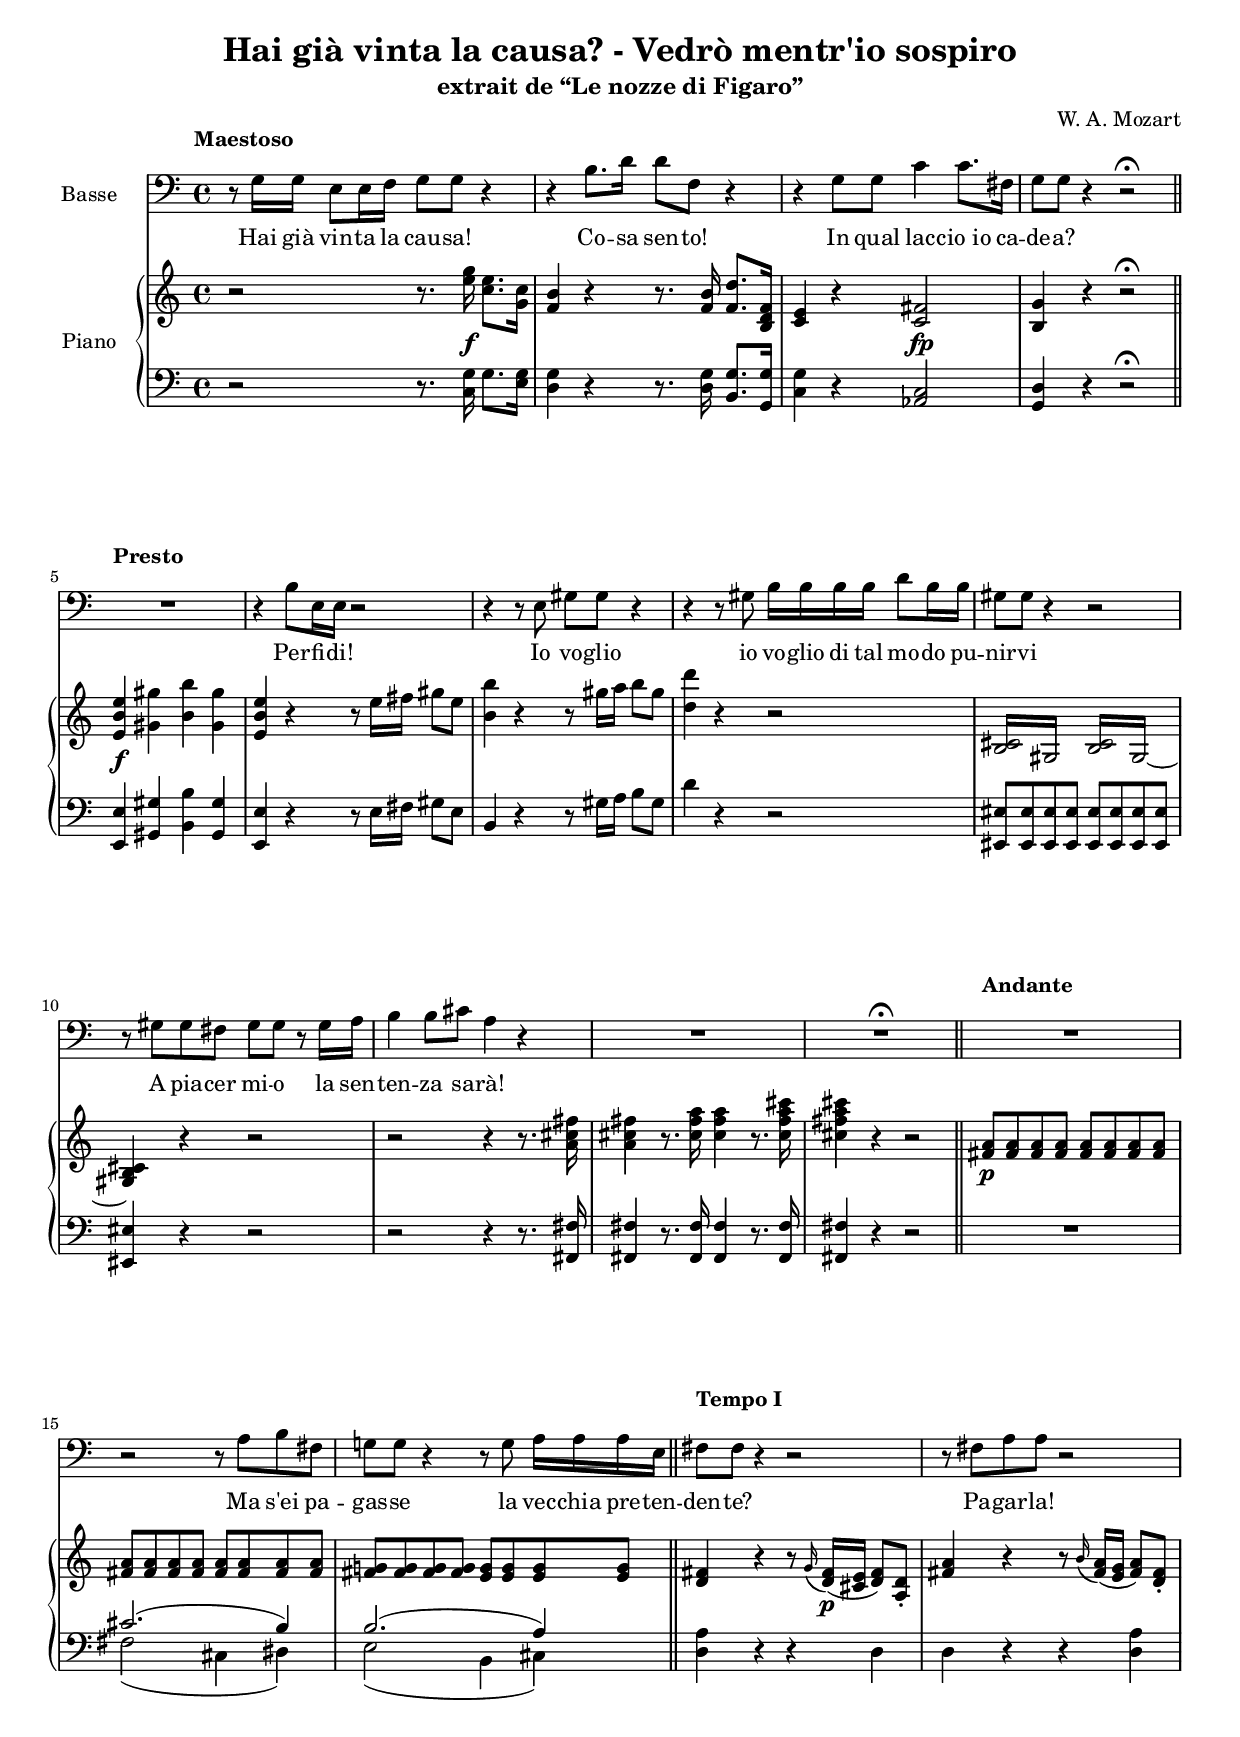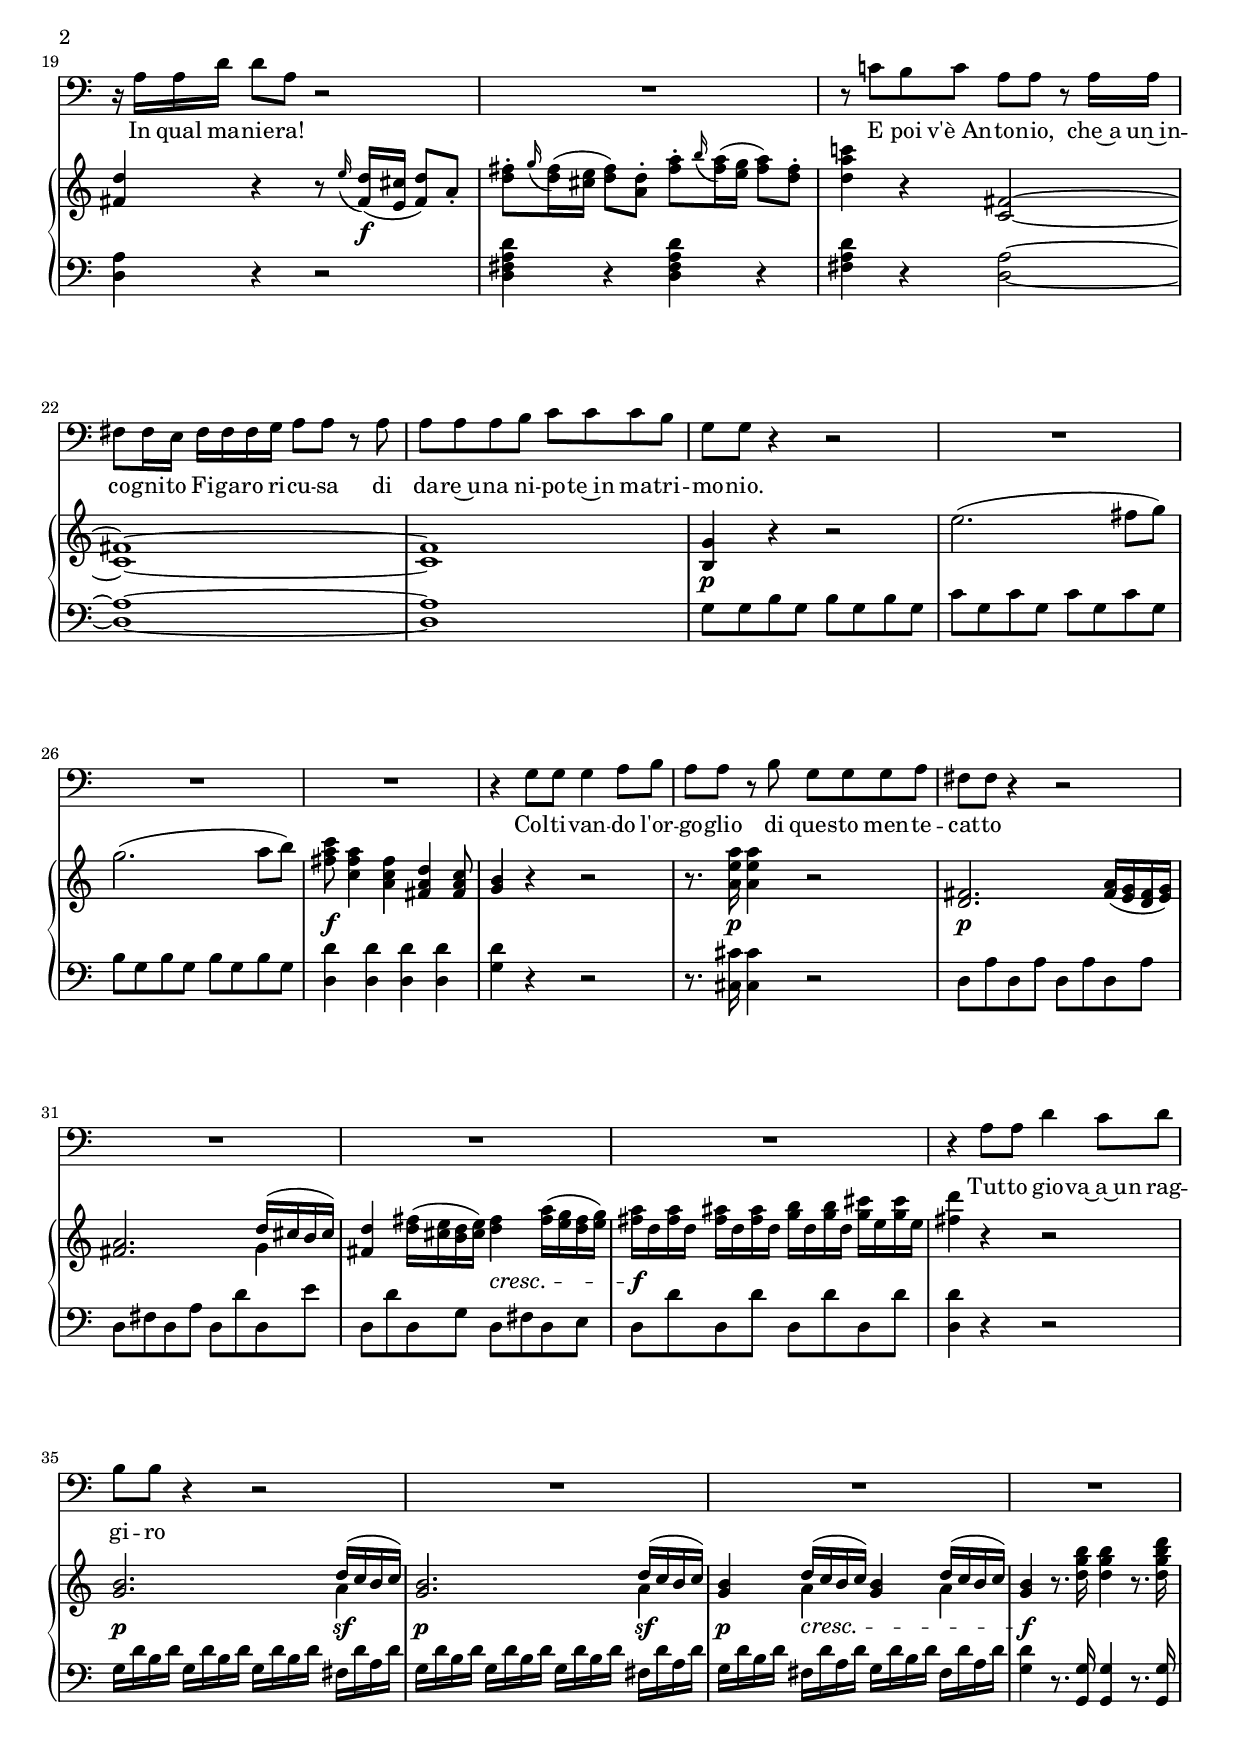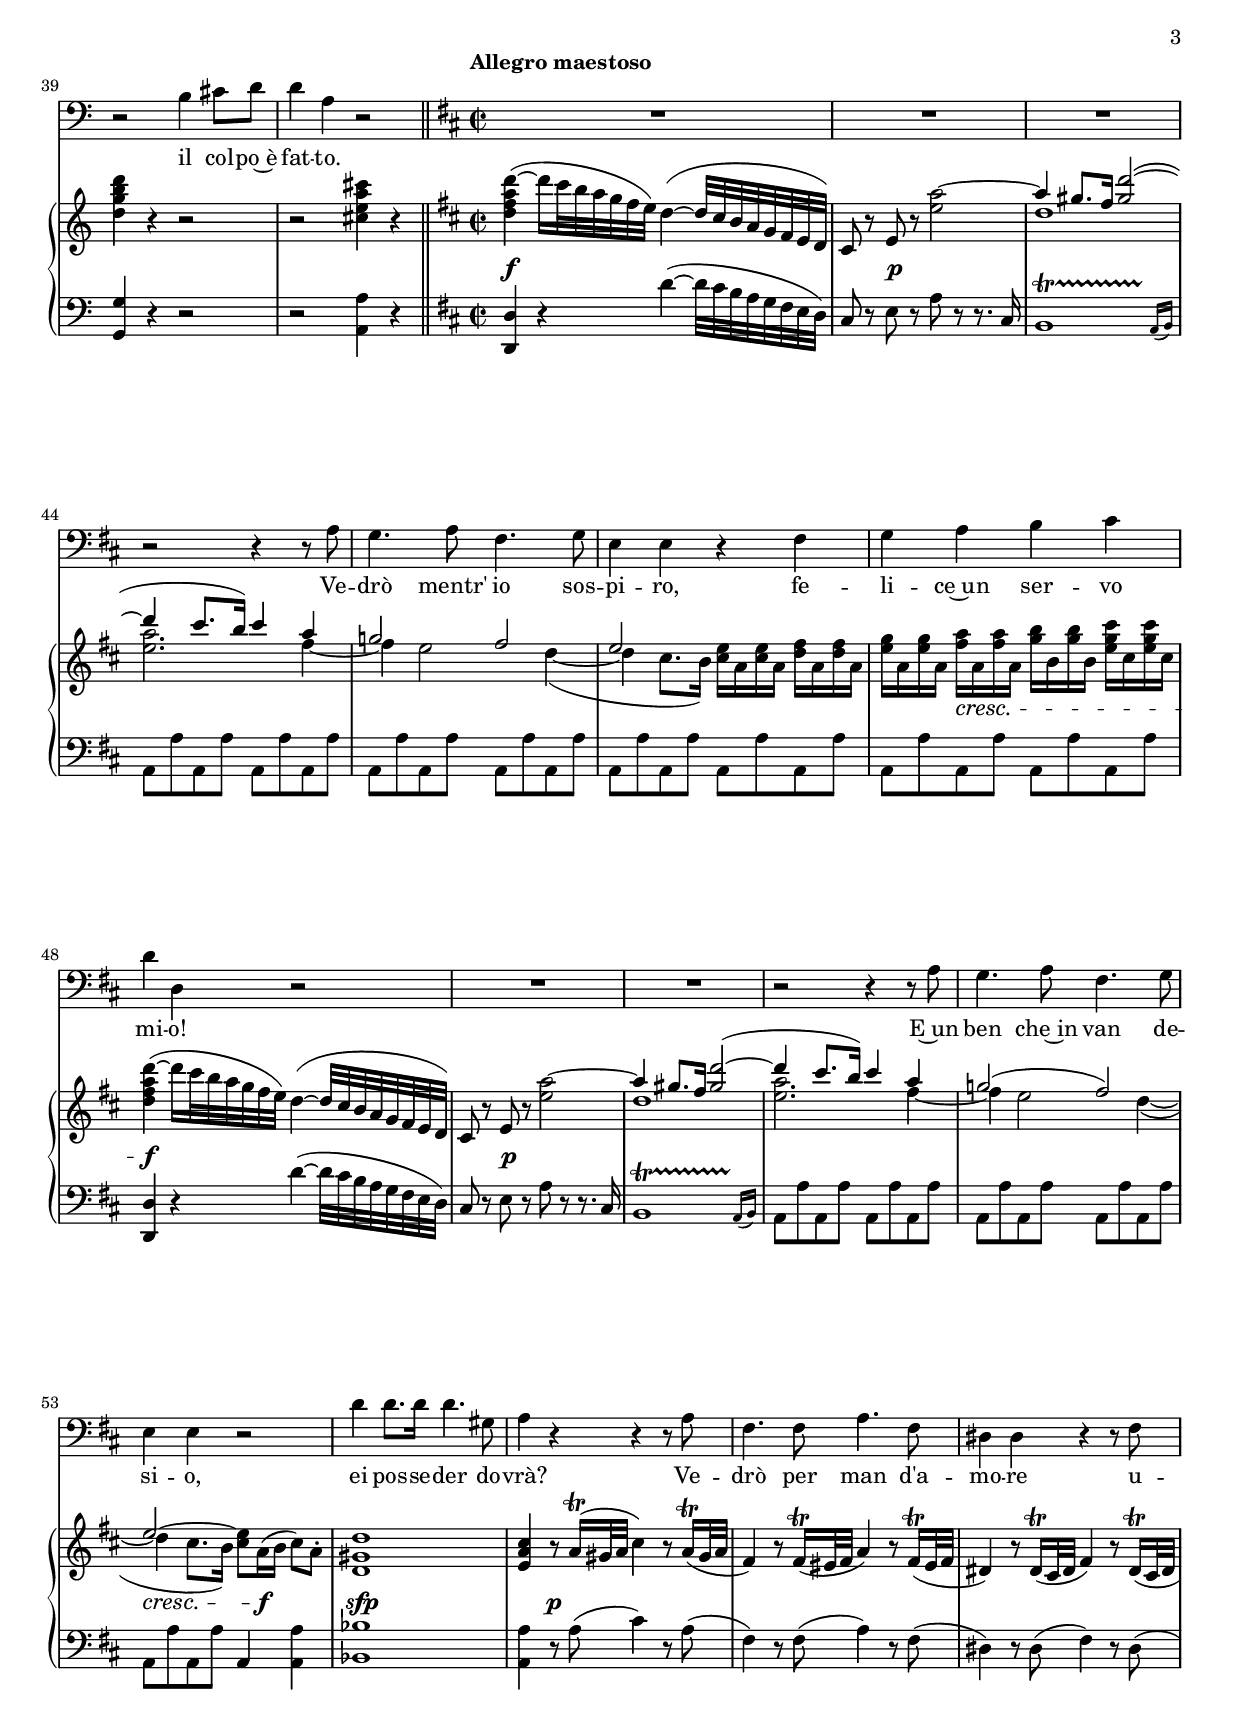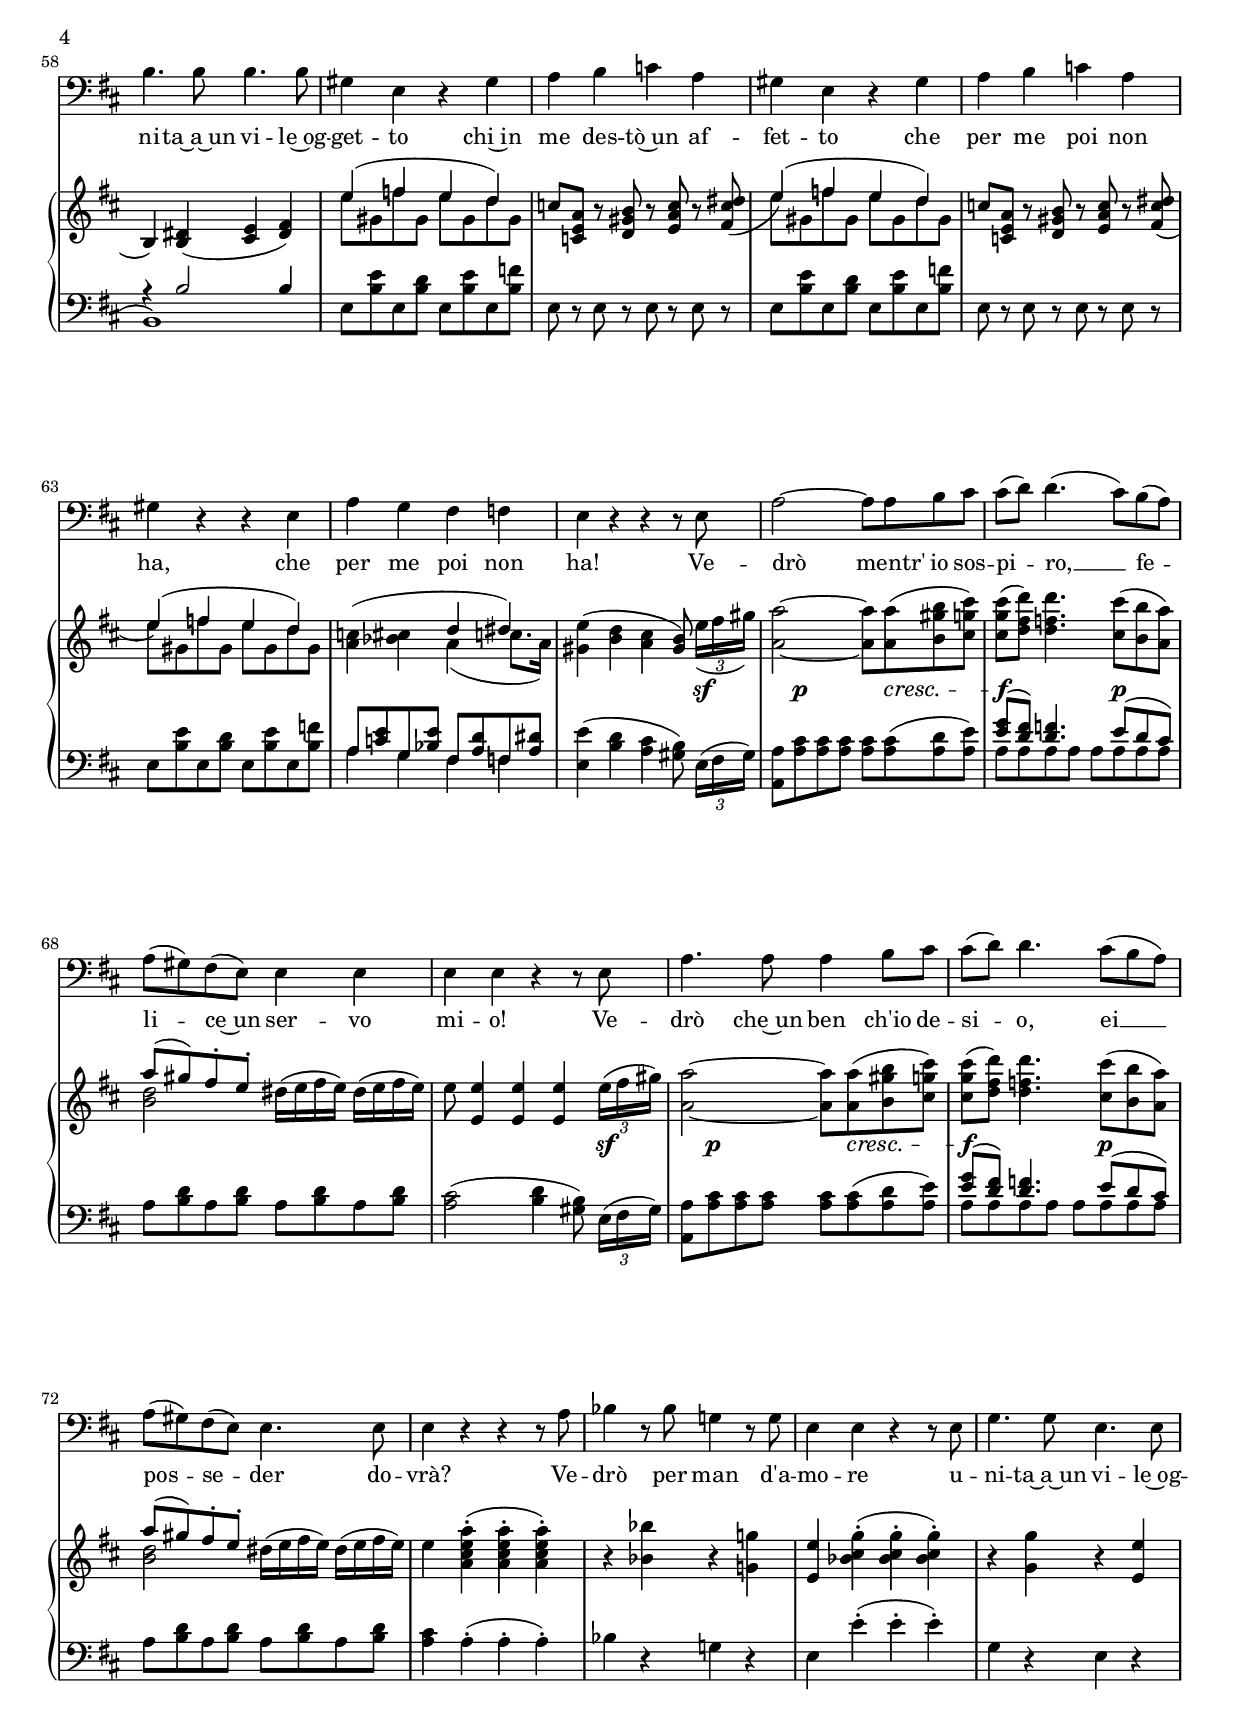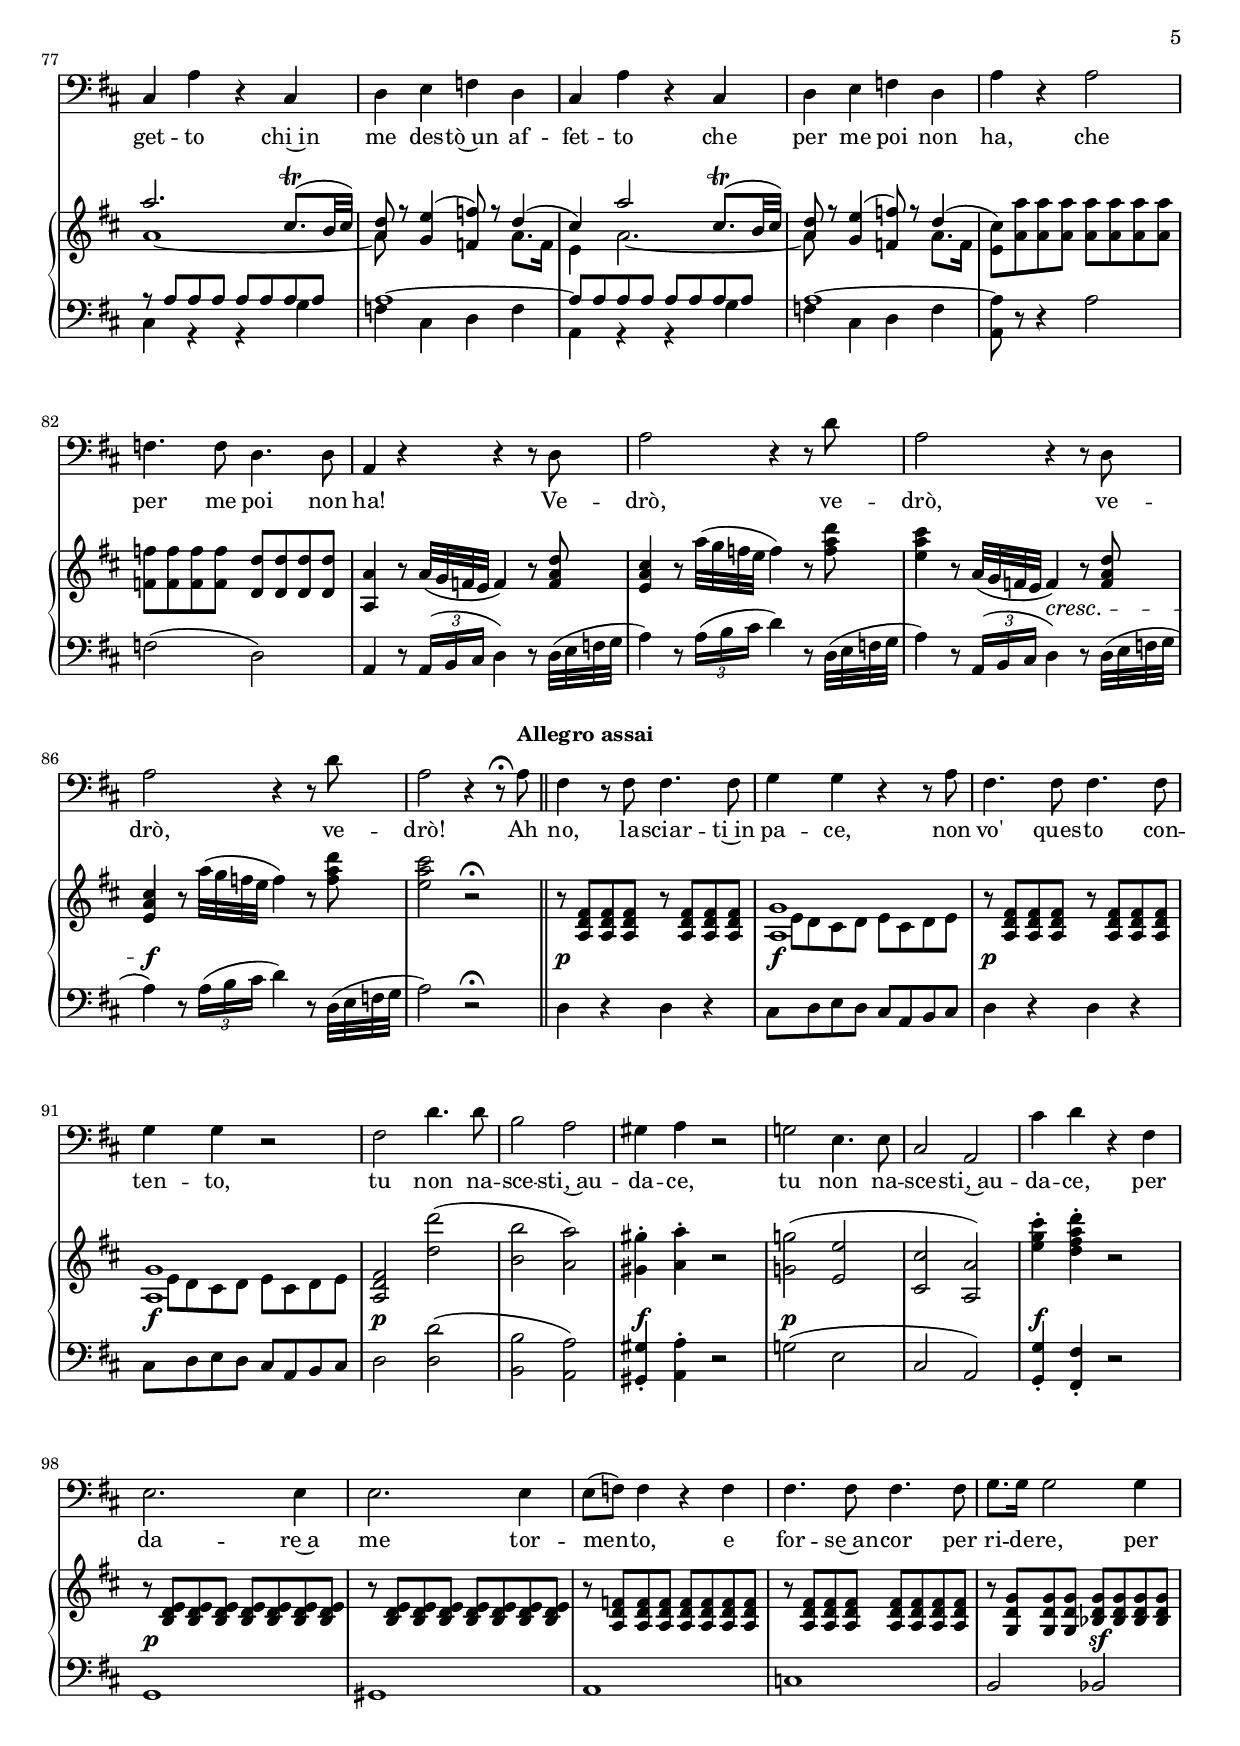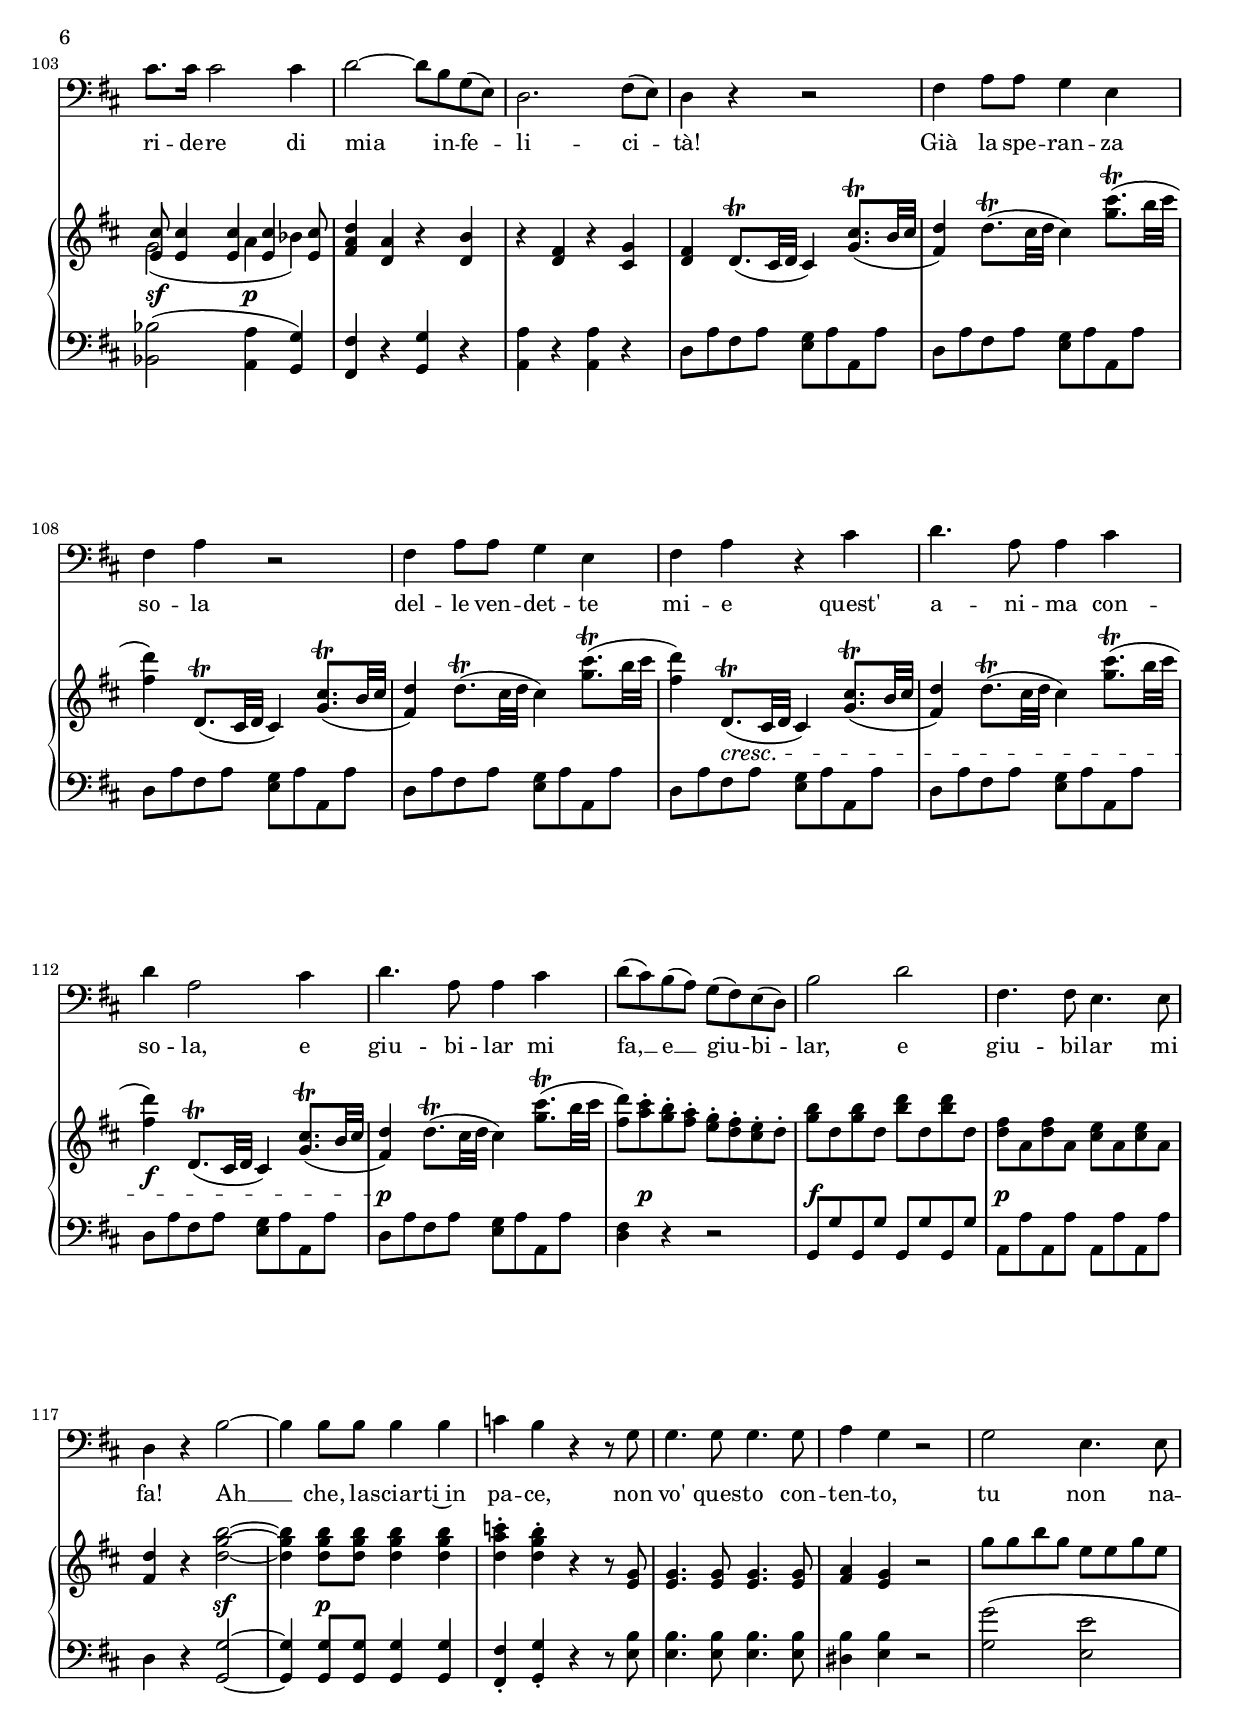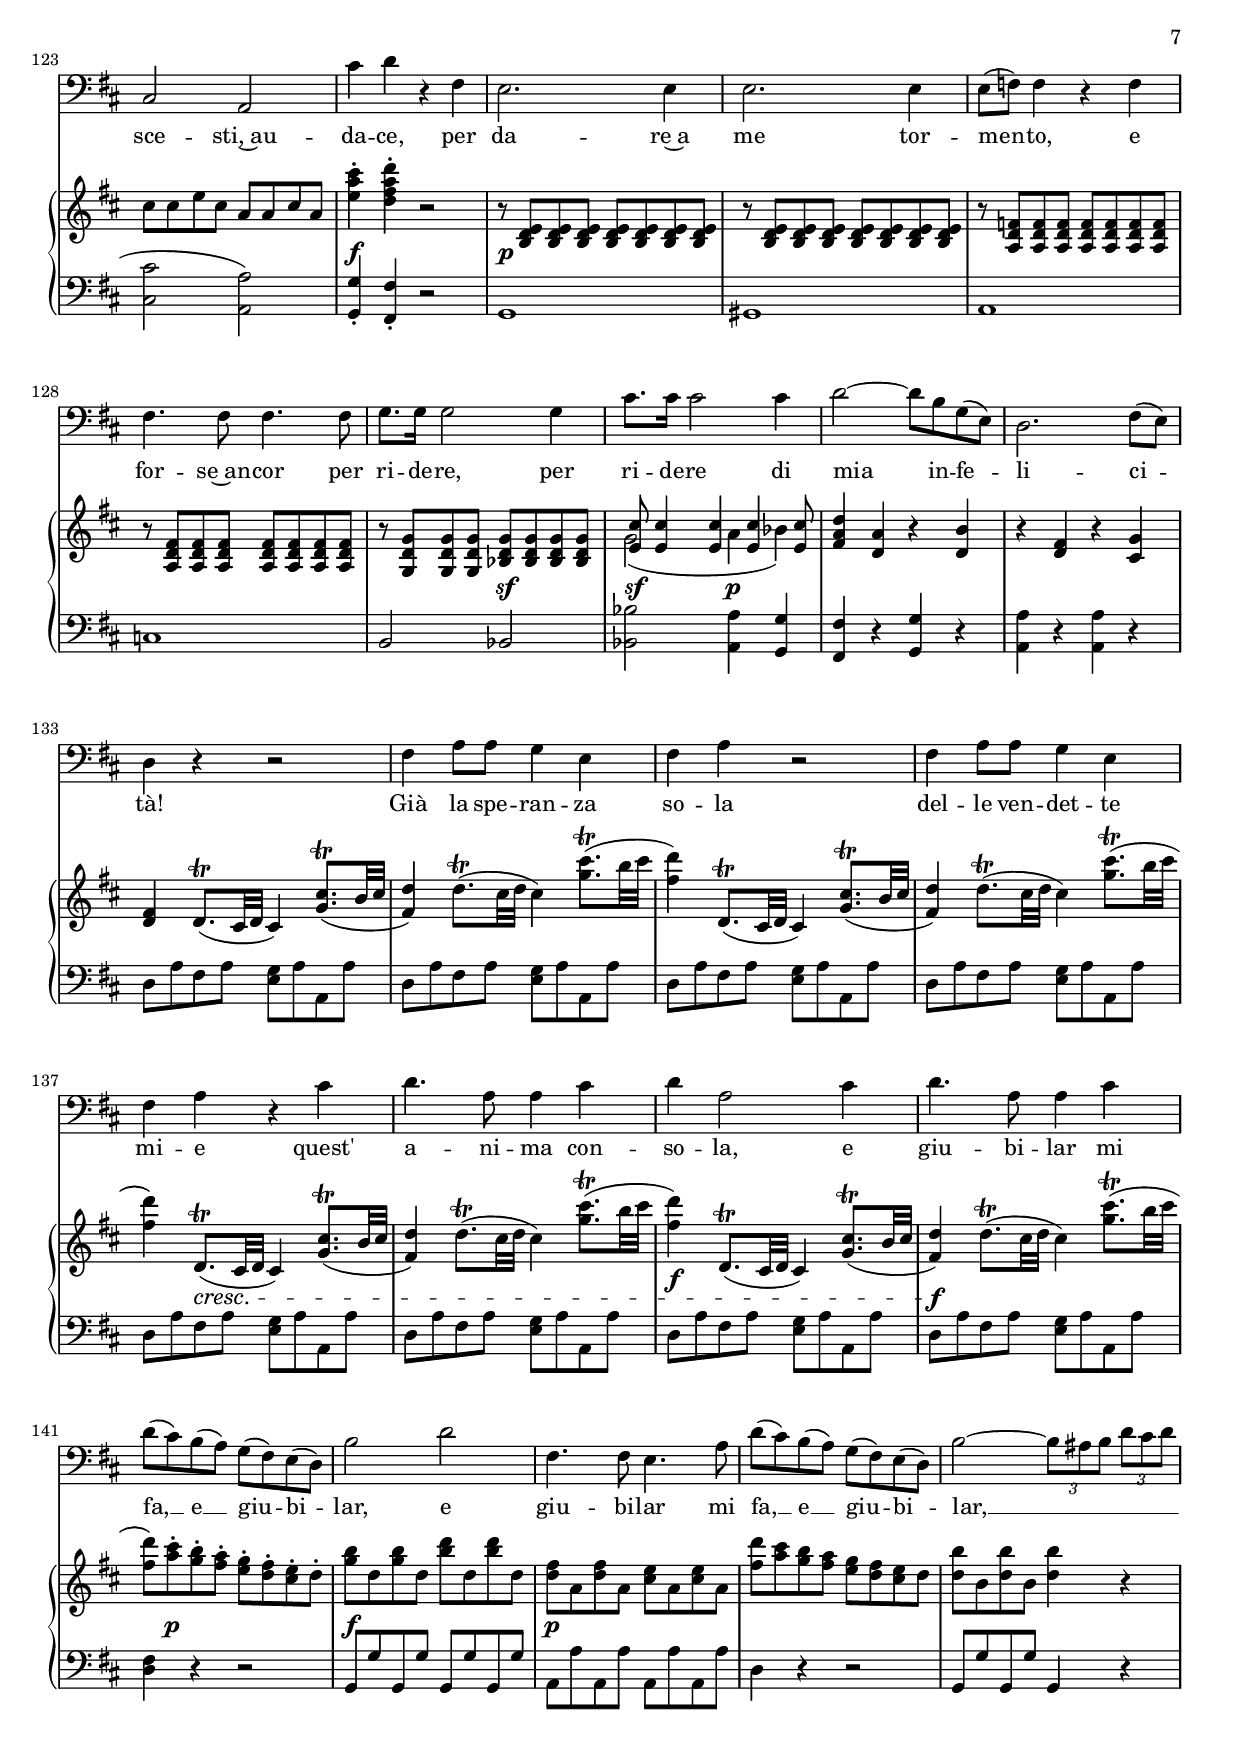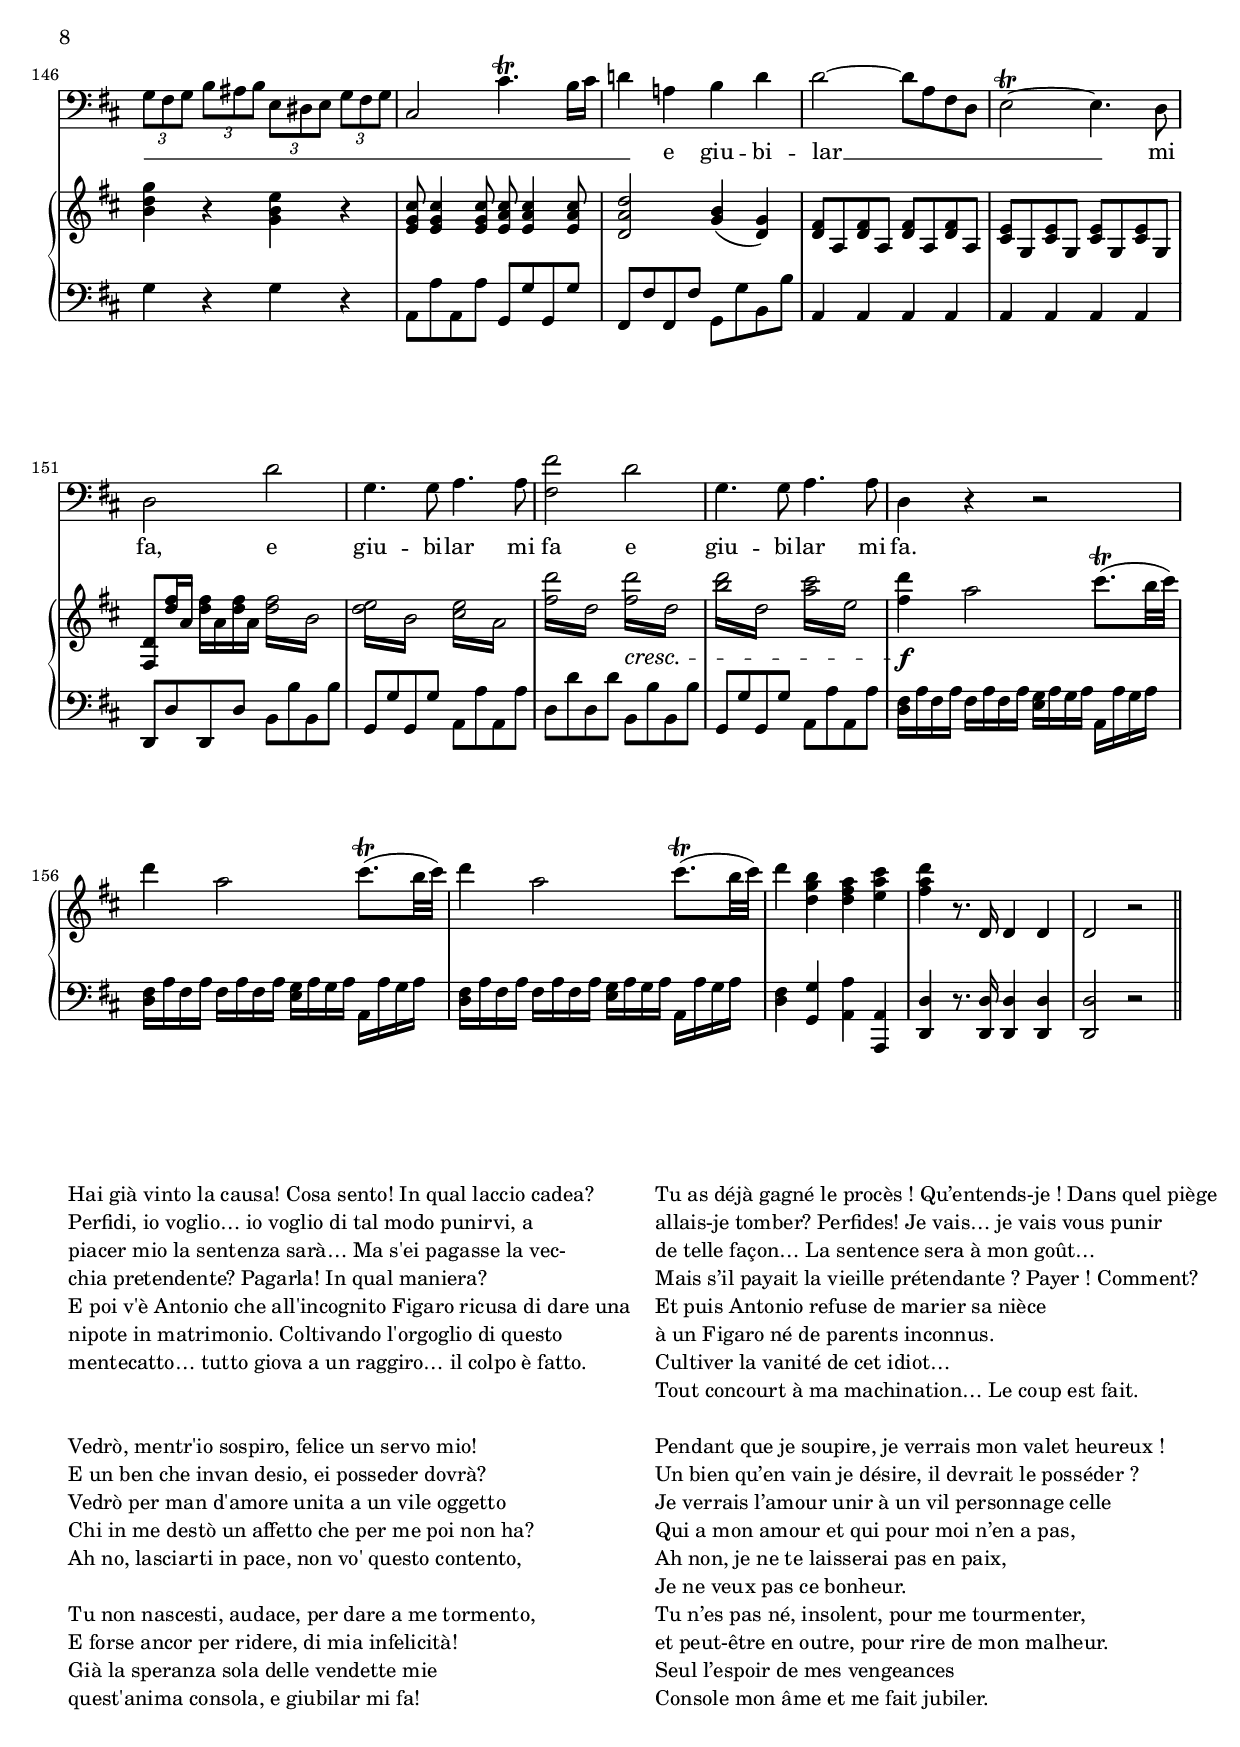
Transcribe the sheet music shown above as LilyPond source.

\version "2.17.12"

\header {
  title = "Hai già vinta la causa? - Vedrò mentr'io sospiro"
  subtitle = "extrait de “Le nozze di Figaro”"
  composer = "W. A. Mozart"
  % Supprimer le pied de page par défaut
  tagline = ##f
}
#(set-global-staff-size 18)
global = {
  \key c \major
  \time 4/4

}

bassVoice = \relative c' {
  \global
  \dynamicUp
  \set Staff.midiInstrument = "choir aahs"
  % En avant la musique !
  \set Score.tempoHideNote = ##t
  \override Score.MetronomeMark.padding = #3
  \tempo "Maestoso" 4=66
  r8 g16 g e8 e16 f g8 g r4
  r4 b8. d16 d8 f, r4
  r4 g8 g c4 c8. fis,16
  g8 g r4 r2\fermata \bar"||" \break

  \tempo "Presto" 4 = 150
  R1
  r4 b8 e,16 e r2
  r4 r8 e gis gis r4
  r4 r8 gis b16  b b b d8 b16 b
  gis8 gis r4 r2
  r8 gis gis fis gis gis r gis16 a
  b4 b8 cis a4 r
  R1
  R1\fermataMarkup \bar"||"

  \tempo"Andante" 4 =76
  R1
  r2 r8 a b fis
  g!8 g r4 r8 g a16 a a e \bar"||"
  \tempo"Tempo I" 4 = 130
  fis8 fis r4 r2
  r8 fis a a r2
  r16 a a d d8 a r2
  R1
  r8 c! b c a a r8 a16 a
  fis8 fis16 e fis fis fis g a8 a r a
  a8 a a b c c c b
  g8 g r4 r2
  R1*3
  r4 g8 g g4 a8 b
  a8 a r b g g g a
  fis8 fis r4 r2
  R1*3
  r4 a8 a d4 c8 d
  b8 b r4 r2
  R1*3
  r2 b4 cis8 d
  d4 a r2 \bar"||"

  \key d \major \tempo"Allegro maestoso" 2 = 60 \time 2/2
  R1*3
  r2 r4 r8 a8
  g4. a8 fis4. g8
  e4 e r fis
  g4 a b cis
  d4 d, r2
  R1*2
  r2 r4 r8 a'
  g4. a8 fis4. g8
  e4 e r2
  d'4 d8. d16 d4. gis,8
  a4 r r r8 a
  fis4. fis8 a4. fis8
  dis4 dis r4 r8 fis8
  b4. b8 b4. b8
  gis4 e r gis
  a4 b c a
  gis4 e r gis
  a4 b c a
  gis4 r r e
  a4 g fis f
  e4 r r r8 e
  a2 ~a8 a b cis
  cis8( d) d4.(cis8) b( a)
  a8( gis) fis( e) e4 e
  e4 e4 r4 r8 e
  a4. a8 a4 b8 cis
  cis8( d) d4. cis8( b a)
  a8( gis) fis( e) e4. e8
  e4 r r r8 a
  bes4 r8 bes g!4 r8 g
  e4 e r4 r8 e
  g4. g8 e4. e8
  cis4 a' r cis,
  d4 e f d
  cis4 a' r cis,
  d4 e f d
  a'4 r a2
  f4. f8 d4. d8
  a4 r r r8 d8
  a'2 r4 r8 d
  a2 r4 r8 d,
  a'2 r4 r8 d
  a2 r4 r8\fermata \tempo"Allegro assai" 2 = 84 a8 \bar"||"
  fis4 r8 fis fis4. fis8
  g4 g r r8 a
  fis4. fis8 fis4. fis8
  g4 g r2
  fis2 d'4. d8
  b2 a
  gis4 a r2
  g!2 e4. e8
  cis2 a
  cis'4 d r fis,
  e2. e4
  e2. e4
  e8( f) f4 r f
  fis4. fis8 fis4. fis8
  g8. g16 g2 g4
  cis8. cis16 cis2 cis4
  d2 ~d8 b g( e)
  d2. fis8( e)
  d4 r r2
  fis4 a8 a g4 e
  fis4 a r2
  fis4 a8 a g4 e
  fis4 a r cis
  d4. a8 a4 cis
  d4 a2 cis4
  d4. a8 a4 cis
  d8( cis) b( a) g( fis) e( d)
  b'2 d
  fis,4. fis8 e4. e8
  d4 r b'2 ~
  b4 b8 b b4 b
  c4 b r r8 g
  g4. g8 g4. g8
  a4 g r2
  g2 e4. e8
  cis2 a
  cis'4 d r fis,
  e2. e4
  e2. e4
  e8( f) f4 r f
  fis4. fis8 fis4. fis8
  g8. g16 g2 g4
  cis8. cis16 cis2 cis4
  d2 ~d8 b g( e)
  d2. fis8( e)
  d4 r r2
  fis4 a8 a g4 e
  fis4 a r2
  fis4 a8 a g4 e
  fis4 a r cis
  d4. a8 a4 cis
  d4 a2 cis4
  d4. a8 a4 cis
  d8( cis) b( a) g( fis) e( d)
  b'2 d
  fis,4. fis8 e4. a8
  d8( cis) b( a) g( fis) e( d)
  b'2 ~ \times 2/3 { b8\melisma ais b } \times 2/3 { d[ cis d] }
  \times 2/3 { g,8[ fis g]} \times 2/3 { b[ ais b] } \times 2/3 { e,[ dis e] } \times 2/3 { g[ fis g] }
  cis,2 cis'4.\trill b16 cis
  d!4\melismaEnd a! b d
  d2 ~d8\melisma a fis d
  e2\trill ~e4.\melismaEnd d8
  d2 d'
  g,4. g8 a4. a8
  <fis fis'>2 d'
  g,4. g8 a4. a8
  d,4 r r2
  R1*5 \bar"||"



}

verse = \lyricmode {
  % Ajouter ici des paroles.
  Hai già vin -- ta la cau -- sa! Co -- sa sen -- to!
  In qual lac -- "cio io" ca -- de -- a? Per -- fi -- di! Io vo -- glio
  io vo -- glio di tal mo -- do pu -- nir -- vi A pia -- cer mi -- o
  la sen -- ten -- za sa -- rà! Ma s'ei pa -- gas -- se
  la vec -- chia pre -- ten -- den -- te?
  Pa -- gar -- la! In qual ma -- nie -- ra! E poi "v'è An" -- to -- nio,
  "che~a" "un~in" -- co -- gni -- to Fi -- ga -- ro ri -- cu -- sa
  di da -- "re~u" -- na ni -- po -- "te~in" ma -- tri -- mo -- nio.
  Col -- ti -- van -- do l'or -- go -- glio
  di ques -- to men -- te -- cat -- to
  Tut -- to gio -- va~a~un rag -- gi -- ro il col -- po~è fat -- to.

  Ve -- drò mentr' io sos -- pi -- ro,
  fe -- li -- ce~un ser -- vo mi -- o!
  E~un ben che~in van de -- si -- o,
  ei pos -- se -- der do -- vrà?
  Ve -- drò per man d'a -- mo -- re
  u -- ni -- ta~a~un vi -- le~og -- get -- to
  chi~in me des -- tò~un af -- fet -- to
  che per me poi non ha,
  che per me poi non ha!
  Ve -- drò mentr' io sos -- pi -- ro, __
  fe -- li -- ce~un ser -- vo mi -- o!
  Ve -- drò che~un ben ch'io de -- si -- o,
  ei __ pos -- se -- der do -- vrà?
  Ve -- drò per man d'a -- mo -- re
  u -- ni -- ta~a~un vi -- le~og -- get -- to
  chi~in me des -- tò~un af -- fet -- to
  che per me poi non ha,
  che per me poi non ha!
  Ve -- drò, ve -- drò, ve -- drò, ve -- drò!


  Ah no, la -- sciar -- ti~in pa -- ce,
  non vo' ques -- to con -- ten -- to,
  tu non na -- sce -- sti,~au -- da -- ce,
  tu non na -- sce -- sti,~au -- da -- ce,
  per da -- re~a me tor -- men -- to,
  e for -- se~an -- cor per ri -- de -- re, per ri -- de -- re
  di mia in -- fe -- li -- ci -- tà!
  Già la spe -- ran -- za so -- la
  del -- le ven -- det -- te mi -- e
  quest' a -- ni -- ma con -- so -- la,
  e  giu -- bi -- lar mi fa, __
  e __ giu -- bi -- lar,
  e giu -- bi -- lar mi fa!
  Ah __ che, la -- sciar -- ti~in pa -- ce,
  non vo' ques -- to con -- ten -- to,
  tu non na -- sce -- sti,~au -- da -- ce,
  per da -- re~a me tor -- men -- to,
  e for -- se~an -- cor per ri -- de -- re, per ri -- de -- re
  di mia in -- fe -- li -- ci -- tà!
  Già la spe -- ran -- za so -- la
  del -- le ven -- det -- te mi -- e
  quest' a -- ni -- ma con -- so -- la,
  e giu -- bi -- lar mi fa, __
  e __ giu -- bi -- lar,
  e giu -- bi -- lar mi fa, __  e __ giu -- bi -- lar, __
  e giu -- bi -- lar __ mi fa,
  e giu -- bi -- lar mi fa e giu -- bi -- lar mi fa.

}

rightOne = \relative c'' {
  \global
  % En avant la musique !
  \oneVoice r2 r8. <e g>16 <c e>8. <g c>16
  <f b>4 r r8. <f b>16 <f d'>8. <b, d f>16
  <c e>4 r <c fis>2
  <b g'>4 r r2\fermata

  <e b' e>4 <gis gis'> <b b'> <gis gis'>
  <e b' e>4 r r8 e'16 fis gis8 e
  <b b'>4 r r8 gis'16 a b8 gis
  <d d'>4 r r2
  \repeat tremolo 4 {<b, cis>16 gis} \repeat tremolo 4 {<b cis>16 gis~}
  <gis b cis>4 r r2
  r2 r4 r8. <a' cis fis>16
  q4 r8. <cis fis a>16 q4 r8. <cis fis a cis>16
  q4 r r2

  <fis, a>8 <fis a> q q q q q q
  q8 q q q q q q q
  <fis g!> <fis g> q q <e g > q q q
  <d fis>4 r4 r8 \appoggiatura g16 <d fis>16( <cis e> <d fis>8) <a d>-.
  <fis' a>4 r r8 \appoggiatura b16 <fis a>( <e g> <fis a>8) <d fis>-.
  <fis d'>4 r4 r8 \appoggiatura e'16 <fis, d'>( <e cis'> <fis d'>8) a-.
  <d fis>8-. \appoggiatura g16 <d fis>( <cis e> <d fis>8) <a d>-. <fis' a>-. \appoggiatura b16 <fis a>( <e g> <fis a>8) <d fis>-.
  <d a' c!>4 r <c, fis>2 ~
  q1 ~
  q1
  <b g'>4 r r2
  e'2.( fis8 g)
  g2.( a8 b)
  <fis a c>8 <c fis a>4 <a c fis> <fis a d> <fis a c>8
  <g b>4 r r2
  r8. <a e' a>16 q4 r2
  <d, fis>2.  <fis a>16( <e g> <d fis>16 <e g>)
  \voiceOne <fis a>2.  d'16( cis b16 cis)
  \oneVoice <fis, d'>4  <d' fis>16( <cis e> <b d>16 <cis e>) <d fis>4  <fis a>16( <e g> <d fis>16 <e g>)
  \repeat unfold 2 {<fis a> d} \repeat unfold 2 {<fis ais> d}<g b> d <g b> d <g cis> e <g cis> e
  <fis d'>4 r r2
  \voiceOne \repeat unfold 2 {<g, b>2.  d'16( c b16 c)}
  <g b>4  d'16( c b16 c) <g b>4  d'16( c b16 c)
  \oneVoice <g b>4 r8. <d' g b>16 q4 r8. <d g b d>16
  q4 r r2
  r2 <cis e a cis>4 r

  \time 2/2 \key d \major
  \shape #'((0 . 0) (0 . 1) (0 . 1) (0 . 0)) Slur <d fis a d>4(~d'16 cis32 b a g fis e)
  \shape #'((0 . -1) (0 . 1) (0 . 1) (0 . 0.5)) Slur d4( ~d32 cis b a g fis e d)
  cis8 r e r <e' a>2 ~
  \voiceOne a4 gis8. fis16 <gis d'>2(~
  d'4 cis8. b16) cis4 a
  g!2 fis
  e2 \oneVoice <cis e>16 a <cis e> a <d fis>[ a <d fis> a]
  <e' g> a, <e' g> a, <fis' a>[ a, <fis' a> a,] <g' b> b, <g' b> b, <e g cis>[ cis <e g cis> cis]
  \shape #'((0 . 0) (0 . 1) (0 . 1) (0 . 0)) Slur <d fis a d>4(~d'16 cis32 b a g fis e)
  \shape #'((0 . -1) (0 . 1) (0 . 1) (0 . 0.5)) Slur d4( ~d32 cis b a g fis e d)
  cis8 r e r <e' a>2 ~
  \voiceOne a4 gis8. fis16 <gis d'>2(~
  d'4 cis8. b16) cis4 a
  g!2( fis)
  e2 ~ \oneVoice <cis e>8 a16( b cis8)[ a-.]
  <d, gis d'>1 <e a cis>4 r8 a16(\trill gis32 a cis4) r8 a16(\trill gis32 a
  fis4) r8 fis16(\trill eis32 fis a4) r8 fis16(\trill eis32 fis
  dis4) r8 dis16(\trill cis32 dis  fis4) r8 dis16(\trill cis32 dis
  b4) <b dis>( <cis e> <dis fis>)
  \voiceOne e'4( f e d)
  \oneVoice c8 <c, e a> r <d gis b> r <e a c> r <fis c' dis>(
  \voiceOne e'4() f e d)
  \oneVoice c8 <c, e a> r <d gis b> r <e a c> r <fis c' dis>(
  \voiceOne e'4() f e d)
  \oneVoice  <a c>4( <bes cis> \voiceOne d dis)
  \oneVoice <gis, e'>4( <b d> <a cis> <gis b>8) \times 2/3 { e'16_([ fis gis)] }
  <a, a'>2 ~q8 q( <b gis' b> <cis g' cis>)
  q8( <d fis d'>) <d f d'>4. <cis cis'>8( <b b'> <a a'>)
  \voiceOne a'8( gis) fis8-. e-. \oneVoice dis16( e fis e) dis([ e fis e)]
  e8 <e, e'>4 q q \times 2/3 { e'16([ fis gis)] }
  <a, a'>2 ~q8 q( <b gis' b> <cis g' cis>)
  q8( <d fis d'>) <d f d'>4. <cis cis'>8( <b b'> <a a'>)
  \voiceOne a'8( gis) fis8-. e-. \oneVoice dis16( e fis e) dis([ e fis e)]
  e4 <a, cis e a>(-. q-. q)-.
  r4 <bes bes'> r <g! g'!>
  <e e'>4 <bes' cis g'>-.( q-. q-.)
  r4 <g g'> r <e e'>
  \voiceOne a'2. cis,8.\trill( b32 cis)
  <a d>8 r <g e'>4( <f f'>8) r d'4(
  cis4) a'2 cis,8.\trill( b32 cis)
  <a d>8 r <g e'>4( <f f'>8) r d'4(
  \oneVoice <e, cis'>8) <a a'> q q q q q q
  <f f'> q q q <d d'> q q q
  <a a'>4 r8 a'32( g f e f4) r8 <f a d>8
  <e a cis>4 r8 a'32( g f e f4) r8 <f a d>
  <e a cis>4 r8 a,32( g f e f4) r8 <f a d>8
  <e a cis>4 r8 a'32( g f e f4) r8 <f a d>
  <e a cis>2 r2\fermata

  r8 <a,, d fis> <a d fis> q r q q q
  <a g'>1
  r8 <a d fis> q q r q q q
  <a g'>1
  <a d fis>2 <d' d'>(
  <b b'>2 <a a'>)
  <gis gis'>4-. <a a'>-. r2
  <g! g'!>2( <e e'>
  <cis cis'>2 <a a'>)
  <e'' g cis>4-. <d fis a d>-. r2
  r8 <b, d e> <b d  e> q q q q q
  r8 q q q q q q q
  r8 <a d f> q q q q q q
  r8 <a d fis> q q q q q q
  r8 <g d' g> q q <bes d g> q q q
  \voiceOne <e cis'>8 q4 q q q8
  \oneVoice<fis a d>4 <d a'> r <d b'>
  r4 <d fis> r <cis g'>
  <d fis>4 d8.\trill( cis32 d cis4) <g' cis>8.\trill( b32 cis
  <fis, d'>4) d'8.\trill( cis32 d cis4) <g' cis>8.\trill( b32 cis
  <fis, d'>4) d,8.\trill( cis32 d cis4) <g' cis>8.\trill( b32 cis
  <fis, d'>4) d'8.\trill( cis32 d cis4) <g' cis>8.\trill( b32 cis
  <fis, d'>4) d,8.\trill( cis32 d cis4) <g' cis>8.\trill( b32 cis
  <fis, d'>4) d'8.\trill( cis32 d cis4) <g' cis>8.\trill( b32 cis
  <fis, d'>4)\f d,8.\trill( cis32 d cis4) <g' cis>8.\trill( b32 cis
  <fis, d'>4) d'8.\trill( cis32 d cis4) <g' cis>8.\trill( b32 cis
  <fis, d'>8) <a cis>-. <g b>-. <fis a>-. <e g>-. <d fis>-. <cis e>-. d-.
  <g b> d <g b> d <b' d> d, <b' d> d,
  <d fis> a <d fis> a <cis e> a <cis e> a
  <fis d'>4 r <d' g b>2 ~
  q4 q8 q q4 q
  <d a' c>4-. <d g b>-. r r8 <e, g>8
  q4. q8 q4. q8
  <fis a>4 <e g> r2
  g'8 g b g e e g e
  cis8 cis e cis a a cis a
  <e' a cis>4-. <d fis a d>-. r2
  r8 <b, d e> <b d  e> q q q q q
  r8 q q q q q q q
  r8 <a d f> q q q q q q
  r8 <a d fis> q q q q q q
  r8 <g d' g> q q <bes d g> q q q
  \voiceOne <e cis'>8 q4 q q q8
  \oneVoice<fis a d>4 <d a'> r <d b'>
  r4 <d fis> r <cis g'>
  <d fis>4 d8.\trill( cis32 d cis4) <g' cis>8.\trill( b32 cis
  <fis, d'>4) d'8.\trill( cis32 d cis4) <g' cis>8.\trill( b32 cis
  <fis, d'>4) d,8.\trill( cis32 d cis4) <g' cis>8.\trill( b32 cis
  <fis, d'>4) d'8.\trill( cis32 d cis4) <g' cis>8.\trill( b32 cis
  <fis, d'>4) d,8.\trill( cis32 d cis4) <g' cis>8.\trill( b32 cis
  <fis, d'>4) d'8.\trill( cis32 d cis4) <g' cis>8.\trill( b32 cis
  <fis, d'>4)\f d,8.\trill( cis32 d cis4) <g' cis>8.\trill( b32 cis
  <fis, d'>4) d'8.\trill( cis32 d cis4) <g' cis>8.\trill( b32 cis
  <fis, d'>8) <a cis>-. <g b>-. <fis a>-. <e g>-. <d fis>-. <cis e>-. d-.
  <g b> d <g b> d <b' d> d, <b' d> d,
  <d fis> a <d fis> a <cis e> a <cis e> a
  <fis' d'>8 <a cis> <g b> <fis a> <e g> <d fis> <cis e> d
  <d b'>8 b <d b'> b <d b'>4 r
  <b d g>4 r <g b e> r
  <e g cis>8 q4 q8 <e a cis>8 q4 q8
  <d a' d>2 <g b>4( <d g>)
  <d fis>8 a <d fis> a <d fis> a <d fis> a
  <cis e>8 g   <cis e> g   <cis e> g   <cis e> g
  <fis d'>8 <d'' fis>16 a <d fis>[ a <d fis> a] \repeat tremolo 4 {<d fis>16 b}
  \repeat tremolo 4 {<d e>16 b} \repeat tremolo 4 {<cis e>16 a}
  \repeat tremolo 4 {<fis' d'>16 d}   \repeat tremolo 4 {<fis d'>16 d}
  \repeat tremolo 4 {<b' d>16 d,} \repeat tremolo 4 {<a' cis>16 e}
  <fis d'>4 a2 cis8.\trill( b32 cis)
  d4 a2 cis8.\trill( b32 cis)
  d4 a2 cis8.\trill( b32 cis)
  d4 <d, g b> <d fis a> <e a cis>
  <fis a d>4 r8. d,16 d4 d
  d2 r2

}

rightTwo = \relative c'' {
  \global
  % En avant la musique !
  \voiceTwo s1*30
  s2. g4
  s1*3
  s2. a4
  s2. a4
  s4 a s a
  s1*3

  s1*2
  d1
  <e a>2. fis4 ~
  fis4 e2 d4( ~
  d4 cis8. b16) s2
  s1*3
  d1
  <e a>2. fis4 ~
  fis4 e2 d4( ~
  d4 cis8. b16) s2
  s1*5
  e8 gis, f' gis, e' gis, d' gis,
  s1
  e'8 gis, f' gis, e' gis, d' gis,
  s1
  e'8 gis, f' gis, e' gis, d' gis,
  s2 a4_( c8. a16)
  s1*3
  <b d>2 s
  s1*3
  <b d>2 s
  s1*4
  a1 ~
  a8 s s2 a8. f16
  e4 a2. ~
  a8  s s2 a8. f16
  s1*7

  s1
  \once \override NoteColumn #'force-hshift = #2.0 e8 d cis d e cis d e
  s1
  \once \override NoteColumn #'force-hshift = #2.0 e8 d cis d e cis d e
  s1*3
  s1*8
  g2( a4 bes)
  s1*26
  g2( a4 bes)




}

leftOne = \relative c {
  \global
  % En avant la musique !
  \oneVoice r2 r8. <c g'>16 g'8. <e g>16
  <d g>4 r r8. <d g>16 <b g'>8. <g g'>16
  <c g'>4 r <aes c>2
  <g d'>4 r r2\fermata

  <e e'>4 <gis gis'> <b b'> <gis gis'>
  <e e'>4 r r8 e'16 fis gis8 e
  b4 r r8 gis'16 a b8 gis
  d'4 r r2
  <eis,, eis'>8 q q q q q q q
  q4 r r2
  r2 r4 r8. <fis fis'>16
  q4 r8. q16 q4 r8. q16
  q4 r r2
  R1
  \voiceOne cis''2.( b4)
  b2.( a4)
  \oneVoice <d, a'>4 r r d
  d4 r r <d a'>
  q4 r r2
  <d fis a d>4 r q r
  <fis a d>4 r <d a'>2 ~
  q1 ~
  q1
  g8 g b g b g b g
  c8 g c g c g c g
  b8 g b g b g b g
  <d d'>4 q q q
  <g d'>4 r r2
  r8. <cis, cis'>16 q4 r2
  d8 a' d, a' d, a' d, a'
  d,8 fis d a' d, d' d, e'
  d, d' d, g d fis d e
  d d' d, d' d, d' d, d'
  <d, d'>4 r r2
  \repeat unfold 2 {
    \repeat unfold 3 {g16 d' b d} fis, d' a d
  }
  g,16 d' b d fis, d' a d g,16 d' b d fis, d' a d
  <g, d'>4 r8. <g, g'>16 q4 r8. q16
  q4 r r2
  r2 <a a'>4 r

  \time 2/2 \key d \major
  <d, d'>4 r
  \shape #'((0 . 0.5) (0 . 1) (0 . 1) (0 . 0.5)) Slur
  d''4( ~ d32 cis b a g fis e d)
  cis8 r e r a r r8. cis,16
  #(define afterGraceFraction (cons 15 16))
  \afterGrace b1\startTrillSpan  {a16(\stopTrillSpan[ b)]}
  \repeat unfold 16 {a8 a'}
  <d,, d'>4 r \shape #'((0 . 0.5) (0 . 1) (0 . 1) (0 . 0.5)) Slur
  d''4( ~ d32 cis b a g fis e d)
  cis8 r e r a r r8. cis,16
  \afterGrace b1\startTrillSpan  {a16(\stopTrillSpan[ b)]}
  \repeat unfold 10 {a8 a'} a,4 <a a'>
  <bes bes'>1
  <a a'>4 r8 a'( cis4) r8  a(
  fis4) r8 fis( a4) r8 fis(
  dis4) r8 dis( fis4) \voiceOne s4
  r4 b2 b4
  \oneVoice e,8 <b' e> e, <b' d> e, <b' e> e, <b' f'>
  e,8 r e r e r e r
  e8 <b' e> e, <b' d> e, <b' e> e, <b' f'>
  e, r e r e r e r
  e8 <b' e> e, <b' d> e, <b' e> e, <b' f'>
  \voiceOne a8 <c e> g <bes e> fis <a d> f <a dis>
  \oneVoice <e e'>4( <b' d> <a cis> <gis b>8) \times 2/3 { e16([ fis gis)] }
  <a, a'>8 <a' cis> q q q q( <a d> <a e'>)
  \voiceOne <e' g>8( <d fis>) <d f>4. e8( d cis)
  \oneVoice a <b d> a <b d> a <b d> a <b d>
  <a cis>2( <b d>4 <gis b>8) \times 2/3 { e16([ fis gis)] }
  <a, a'>8 <a' cis> q q q q( <a d> <a e'>)
  \voiceOne <e' g>8( <d fis>) <d f>4. e8( d cis)
  \oneVoice a <b d> a <b d> a <b d> a <b d>
  <a cis>4 a-.( a-. a-.)
  bes4 r g! r
  e4 e'-.( e-. e-.)
  g,4 r e r
  \voiceOne r8 a a a a a a a
  a1 ~
  a8 a a a a a a a
  a1 ~
  \oneVoice <a, a'>8 r r4 a'2
  f2( d)
  a4 r8 \times 2/3 { a16( b cis } d4) r8 d32( e f g
  a4) r8 \times 2/3 { a16( b cis } d4) r8 d,32( e f g
  a4) r8 \times 2/3 { a,16( b cis } d4) r8 d32( e f g
  a4) r8 \times 2/3 { a16( b cis } d4) r8 d,32( e f g
  a2) r\fermata

  d,4 r d r
  cis8 d e d cis a b cis
  d4 r d r
  cis8 d e d cis a b cis
  d2 <d d'>(
  <b b'>2 <a a'>)
  <gis gis'>4-. <a a'>-. r2
  g'!2( e
  cis a)
  <g g'>4-. <fis fis'>-. r2
  g1
  gis
  a
  c
  b2 bes
  <bes bes'>2( <a a'>4 <g g'>)
  <fis fis'>4 r <g g'> r
  <a a'>4 r q r
  \repeat unfold 8 {d8 a' fis a <e g> a a, a'}
  <d, fis>4 r r2
  \repeat unfold 4 { g,8 g'}
  \repeat unfold 4 { a,8 a'}
  d,4 r <g, g'>2 ~
  q4 q8 q q4 q
  <fis fis'>4-. <g g'>-. r4 r8 <e' b'>
  q4. q8 q4. q8
  <dis b'>4 <e b'> r2
  <g g'>2( <e e'>
  <cis cis'>2 <a a'>)
  <g g'>4-. <fis fis'>-. r2
  g1
  gis
  a
  c
  b2 bes
  <bes bes'>2 <a a'>4 <g g'>
  <fis fis'>4 r <g g'> r
  <a a'>4 r q r
  \repeat unfold 8 {d8 a' fis a <e g> a a, a'}
  <d, fis>4 r r2
  \repeat unfold 4 { g,8 g'}
  \repeat unfold 4 { a,8 a'}
  d,4 r r2
  g,8 g' g, g' g,4 r
  g'4 r g r
  a,8 a' a, a' g, g' g, g'
  fis,8 fis' fis, fis' g, g' b, b'
  a,4 a a a
  a4 a a a
  d,8 d' d, d' b b' b, b'
  g,8 g' g, g' a, a' a, a'
  d,8 d' d, d' b, b' b, b'
  g,8 g' g, g' a, a' a, a'
  < d, fis>16 a' fis a fis[ a fis a] <e g> a g a a,[ a' g a]
  < d, fis>16 a' fis a fis[ a fis a] <e g> a g a a,[ a' g a]
  < d, fis>16 a' fis a fis[ a fis a] <e g> a g a a,[ a' g a]
  <d, fis>4 <g, g'> <a a'> <a, a'>
  <d d'>4 r8. q16 q4 q
  q2 r2
}

leftTwo = \relative c' {
  \global
  % En avant la musique !
  s1*14
  fis,2( cis4 dis)
  e2( b4 cis)
  s1*24
  s1*16
  s2 s4 \oneVoice r8 dis(
  \voiceTwo b1)
  s1*5
  a'4 g fis f
  s1*2
  a8 a a a a a a a
  s1*3
  a8 a a a a a a a
  s1*5
  cis,4 r r g'
  f4 cis d f
  a,4 r r g'
  f4 cis d f
  s1*7
}

dynamics = {
  s2 s8. s16\f s4
  s1
  s2 s2\fp
  s1
  s1\f
  s1*8
  s1\p
  s1*2
  s2 s8 s4.\p
  s1
  s2 s8 s4.\f
  s1*4
  s1\p
  s1*2
  s1\f
  s1
  s8. s16\p s2.
  s1\p
  s1
  s2 s2\cresc
  s1\f
  s1
  s2.\p s4\sf
  s2.\p s4\sf
  s4\p s2.\cresc
  s1\f
  s1*2

  s1\f
  s4 s2.\p
  s1*4
  s4 s2.\cresc
  s1\f
  s4 s2.\p
  s1*3
  s2\cresc s8 s4.\f
  s1\sfp
  s4 s2.\p
  s1*9
  s2. s8 s\sf
  s8 s2\p s4.\cresc
  s2\f s8 s4.\p
  s1
  s2. s8 s\sf
  s8 s2\p s4.\cresc
  s2\f s8 s4.\p
  s1*13
  s2 s\cresc
  s1\f
  s1

  s1\p
  s1\f
  s1\p
  s1\f
  s1\p
  s1
  s1\f
  s1\p
  s1
  s1\f
  s1\p
  s1*3
  s2 s\sf
  s2\sf s\p
  s1*6
  s4 s2.\cresc
  s1*2
  s1\p
  s8 s2..\p
  s1\f
  s1\p
  s2 s\sf
  s4 s2.\p
  s1*5
  s1\f
  s1\p
  s1*3
  s2 s\sf
  s2\sf s\p
  s1*6
  s4 s2.\cresc
  s1*2
  s1\f
  s8 s2..\p
  s1\f
  s1\p
  s1*9
  s2 s\cresc
  s1
  s1\f
}

bassVoicePart = \new Staff \with {
  instrumentName = "Basse"
} { \clef bass \bassVoice }
\addlyrics { \verse }

pianoPart = \new PianoStaff \with {
  instrumentName = "Piano"
} <<
  \new Staff = "right" << \rightOne \\ \rightTwo >>
  \new Dynamics  \dynamics
  \new Staff = "left" { \clef bass << \leftOne \\ \leftTwo >> }
>>

\score {
  <<
    \bassVoicePart
    \pianoPart
  >>
  \layout {
    \context {
      \Score
      skipBars = ##t
      \override MultiMeasureRest #'expand-limit = 1
    }
    \context {
      \Staff
      \RemoveEmptyStaves
    }
  }
  \midi {}
}

\markup {
  %  \fill-line {
  \hspace #1
  \column {
    \line{ Hai già vinto la causa! Cosa sento! In qual laccio cadea? }
    \line{ Perfidi, io voglio… io voglio di tal modo punirvi, a  }
    \line{ piacer mio la sentenza sarà… Ma s'ei pagasse la vec- }
    \line{ chia pretendente? Pagarla! In qual maniera?  }
    \line{ E poi v'è  Antonio che all'incognito Figaro ricusa di dare una   }
    \line{ nipote in matrimonio. Coltivando l'orgoglio di questo }
    \line{ mentecatto… tutto giova a un raggiro… il colpo è fatto.  }
    \line{ " " }
    \line { " " }
    \line { Vedrò, mentr'io sospiro, felice un servo mio!   }
    \line { E un ben che invan desio, ei posseder dovrà? }
    \line { Vedrò per man d'amore unita a un vile oggetto }
    \line { Chi in me destò un affetto che per me poi non ha?  }
    \line { Ah no, lasciarti in pace, non vo' questo contento,  }
    \line{ " " }
    \line { Tu non nascesti, audace, per dare a me tormento,  }
    \line { E forse ancor per ridere, di mia infelicità!  }
    \line { Già la speranza sola delle vendette mie  }
    \line { quest'anima consola, e giubilar mi fa! }
  }

  % }
  % \fill-line {
  \hspace #2
  \column {
    \line{ Tu as déjà gagné le procès ! Qu’entends-je ! Dans quel piège  }
    \line{  allais-je tomber? Perfides! Je vais… je vais vous punir  }
    \line{ de telle façon…  La sentence sera à mon goût…  }
    \line{ Mais s’il payait la vieille prétendante ? Payer ! Comment? }
    \line{ Et puis Antonio refuse de marier sa nièce }
    \line{à un Figaro né de parents inconnus.  }
    \line{ Cultiver la vanité de cet idiot… }
    \line{Tout concourt à ma machination… Le coup est fait. }
    \line{" "}
    \line{ Pendant que je soupire, je verrais mon valet heureux ! }
    \line { Un bien qu’en vain je désire, il devrait le posséder ?  }
    \line{ Je verrais l’amour unir à un vil personnage celle }
    \line{ Qui a mon amour et qui pour moi n’en a pas,   }
    \line{ Ah non, je ne te laisserai pas en paix,   }
    \line{ Je ne veux pas ce bonheur.    }
    \line{ Tu n’es pas né, insolent, pour me tourmenter,  }
    \line {  et peut-être en outre, pour rire de mon malheur.}
    \line{ Seul l’espoir de mes vengeances}
    \line{  Console mon âme et me fait jubiler.}
  }
  %      }
  %  \hspace #1
}

\paper{
  ragged-last-bottom =##f
  ragged-right = ##f

}